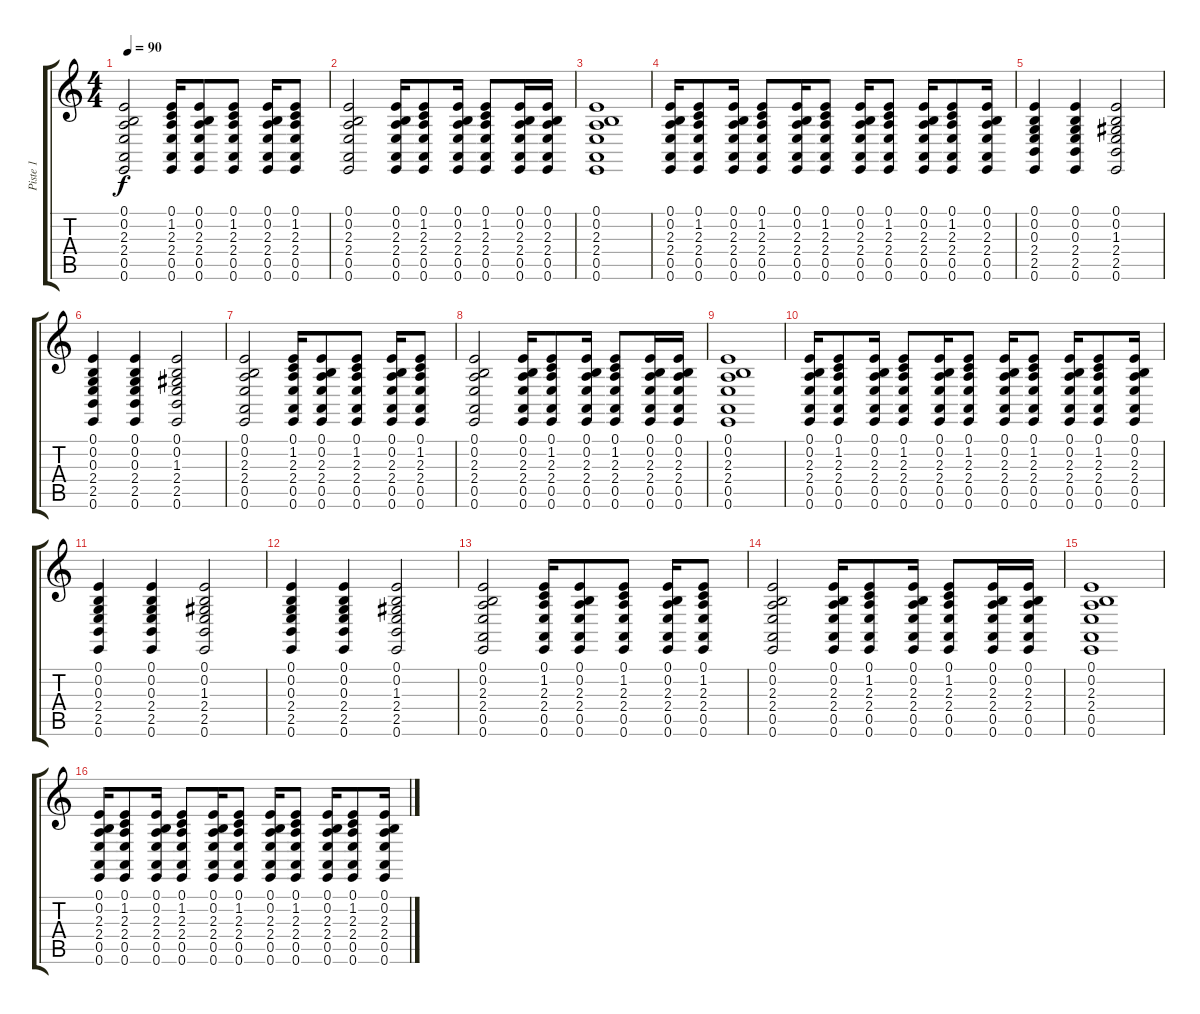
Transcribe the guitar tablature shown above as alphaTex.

\track ("Piste 1" "Piste 1") {instrument fiddle}
\staff {score tabs}
\tuning (E4 B3 G3 D3 A2 E2) {hide}
\ts (4 4)
\tempo 90
\clef g2
\ks c
(0.1 0.2 2.3 2.4 0.5 0.6).2{dy f instrument fiddle} (0.1 1.2 2.3 2.4 0.5 0.6).16 (0.1 0.2 2.3 2.4 0.5 0.6).8 (0.1 1.2 2.3 2.4 0.5 0.6).8 (0.1 0.2 2.3 2.4 0.5 0.6).16 (0.1 1.2 2.3 2.4 0.5 0.6).8 |
(0.1 0.2 2.3 2.4 0.5 0.6).2 (0.1 0.2 2.3 2.4 0.5 0.6).16 (0.1 1.2 2.3 2.4 0.5 0.6).8 (0.1 0.2 2.3 2.4 0.5 0.6).16 (0.1 1.2 2.3 2.4 0.5 0.6).8 (0.1 0.2 2.3 2.4 0.5 0.6).16 (0.1 0.2 2.3 2.4 0.5 0.6).16 |
(0.1 0.2 2.3 2.4 0.5 0.6).1 |
(0.1 0.2 2.3 2.4 0.5 0.6).16 (0.1 1.2 2.3 2.4 0.5 0.6).8 (0.1 0.2 2.3 2.4 0.5 0.6).16 (0.1 1.2 2.3 2.4 0.5 0.6).8 (0.1 0.2 2.3 2.4 0.5 0.6).16 (0.1 1.2 2.3 2.4 0.5 0.6).8 (0.1 0.2 2.3 2.4 0.5 0.6).16 (0.1 1.2 2.3 2.4 0.5 0.6).8 (0.1 0.2 2.3 2.4 0.5 0.6).16 (0.1 1.2 2.3 2.4 0.5 0.6).8 (0.1 0.2 2.3 2.4 0.5 0.6).16 |
(0.1 0.2 0.3 2.4 2.5 0.6).4 (0.1 0.2 0.3 2.4 2.5 0.6).4 (0.1 0.2 1.3 2.4 2.5 0.6).2 |
(0.1 0.2 0.3 2.4 2.5 0.6).4 (0.1 0.2 0.3 2.4 2.5 0.6).4 (0.1 0.2 1.3 2.4 2.5 0.6).2 |
(0.1 0.2 2.3 2.4 0.5 0.6).2 (0.1 1.2 2.3 2.4 0.5 0.6).16 (0.1 0.2 2.3 2.4 0.5 0.6).8 (0.1 1.2 2.3 2.4 0.5 0.6).8 (0.1 0.2 2.3 2.4 0.5 0.6).16 (0.1 1.2 2.3 2.4 0.5 0.6).8 |
(0.1 0.2 2.3 2.4 0.5 0.6).2 (0.1 0.2 2.3 2.4 0.5 0.6).16 (0.1 1.2 2.3 2.4 0.5 0.6).8 (0.1 0.2 2.3 2.4 0.5 0.6).16 (0.1 1.2 2.3 2.4 0.5 0.6).8 (0.1 0.2 2.3 2.4 0.5 0.6).16 (0.1 0.2 2.3 2.4 0.5 0.6).16 |
(0.1 0.2 2.3 2.4 0.5 0.6).1 |
(0.1 0.2 2.3 2.4 0.5 0.6).16 (0.1 1.2 2.3 2.4 0.5 0.6).8 (0.1 0.2 2.3 2.4 0.5 0.6).16 (0.1 1.2 2.3 2.4 0.5 0.6).8 (0.1 0.2 2.3 2.4 0.5 0.6).16 (0.1 1.2 2.3 2.4 0.5 0.6).8 (0.1 0.2 2.3 2.4 0.5 0.6).16 (0.1 1.2 2.3 2.4 0.5 0.6).8 (0.1 0.2 2.3 2.4 0.5 0.6).16 (0.1 1.2 2.3 2.4 0.5 0.6).8 (0.1 0.2 2.3 2.4 0.5 0.6).16 |
(0.1 0.2 0.3 2.4 2.5 0.6).4 (0.1 0.2 0.3 2.4 2.5 0.6).4 (0.1 0.2 1.3 2.4 2.5 0.6).2 |
(0.1 0.2 0.3 2.4 2.5 0.6).4 (0.1 0.2 0.3 2.4 2.5 0.6).4 (0.1 0.2 1.3 2.4 2.5 0.6).2 |
(0.1 0.2 2.3 2.4 0.5 0.6).2 (0.1 1.2 2.3 2.4 0.5 0.6).16 (0.1 0.2 2.3 2.4 0.5 0.6).8 (0.1 1.2 2.3 2.4 0.5 0.6).8 (0.1 0.2 2.3 2.4 0.5 0.6).16 (0.1 1.2 2.3 2.4 0.5 0.6).8 |
(0.1 0.2 2.3 2.4 0.5 0.6).2 (0.1 0.2 2.3 2.4 0.5 0.6).16 (0.1 1.2 2.3 2.4 0.5 0.6).8 (0.1 0.2 2.3 2.4 0.5 0.6).16 (0.1 1.2 2.3 2.4 0.5 0.6).8 (0.1 0.2 2.3 2.4 0.5 0.6).16 (0.1 0.2 2.3 2.4 0.5 0.6).16 |
(0.1 0.2 2.3 2.4 0.5 0.6).1 |
(0.1 0.2 2.3 2.4 0.5 0.6).16 (0.1 1.2 2.3 2.4 0.5 0.6).8 (0.1 0.2 2.3 2.4 0.5 0.6).16 (0.1 1.2 2.3 2.4 0.5 0.6).8 (0.1 0.2 2.3 2.4 0.5 0.6).16 (0.1 1.2 2.3 2.4 0.5 0.6).8 (0.1 0.2 2.3 2.4 0.5 0.6).16 (0.1 1.2 2.3 2.4 0.5 0.6).8 (0.1 0.2 2.3 2.4 0.5 0.6).16 (0.1 1.2 2.3 2.4 0.5 0.6).8 (0.1 0.2 2.3 2.4 0.5 0.6).16
